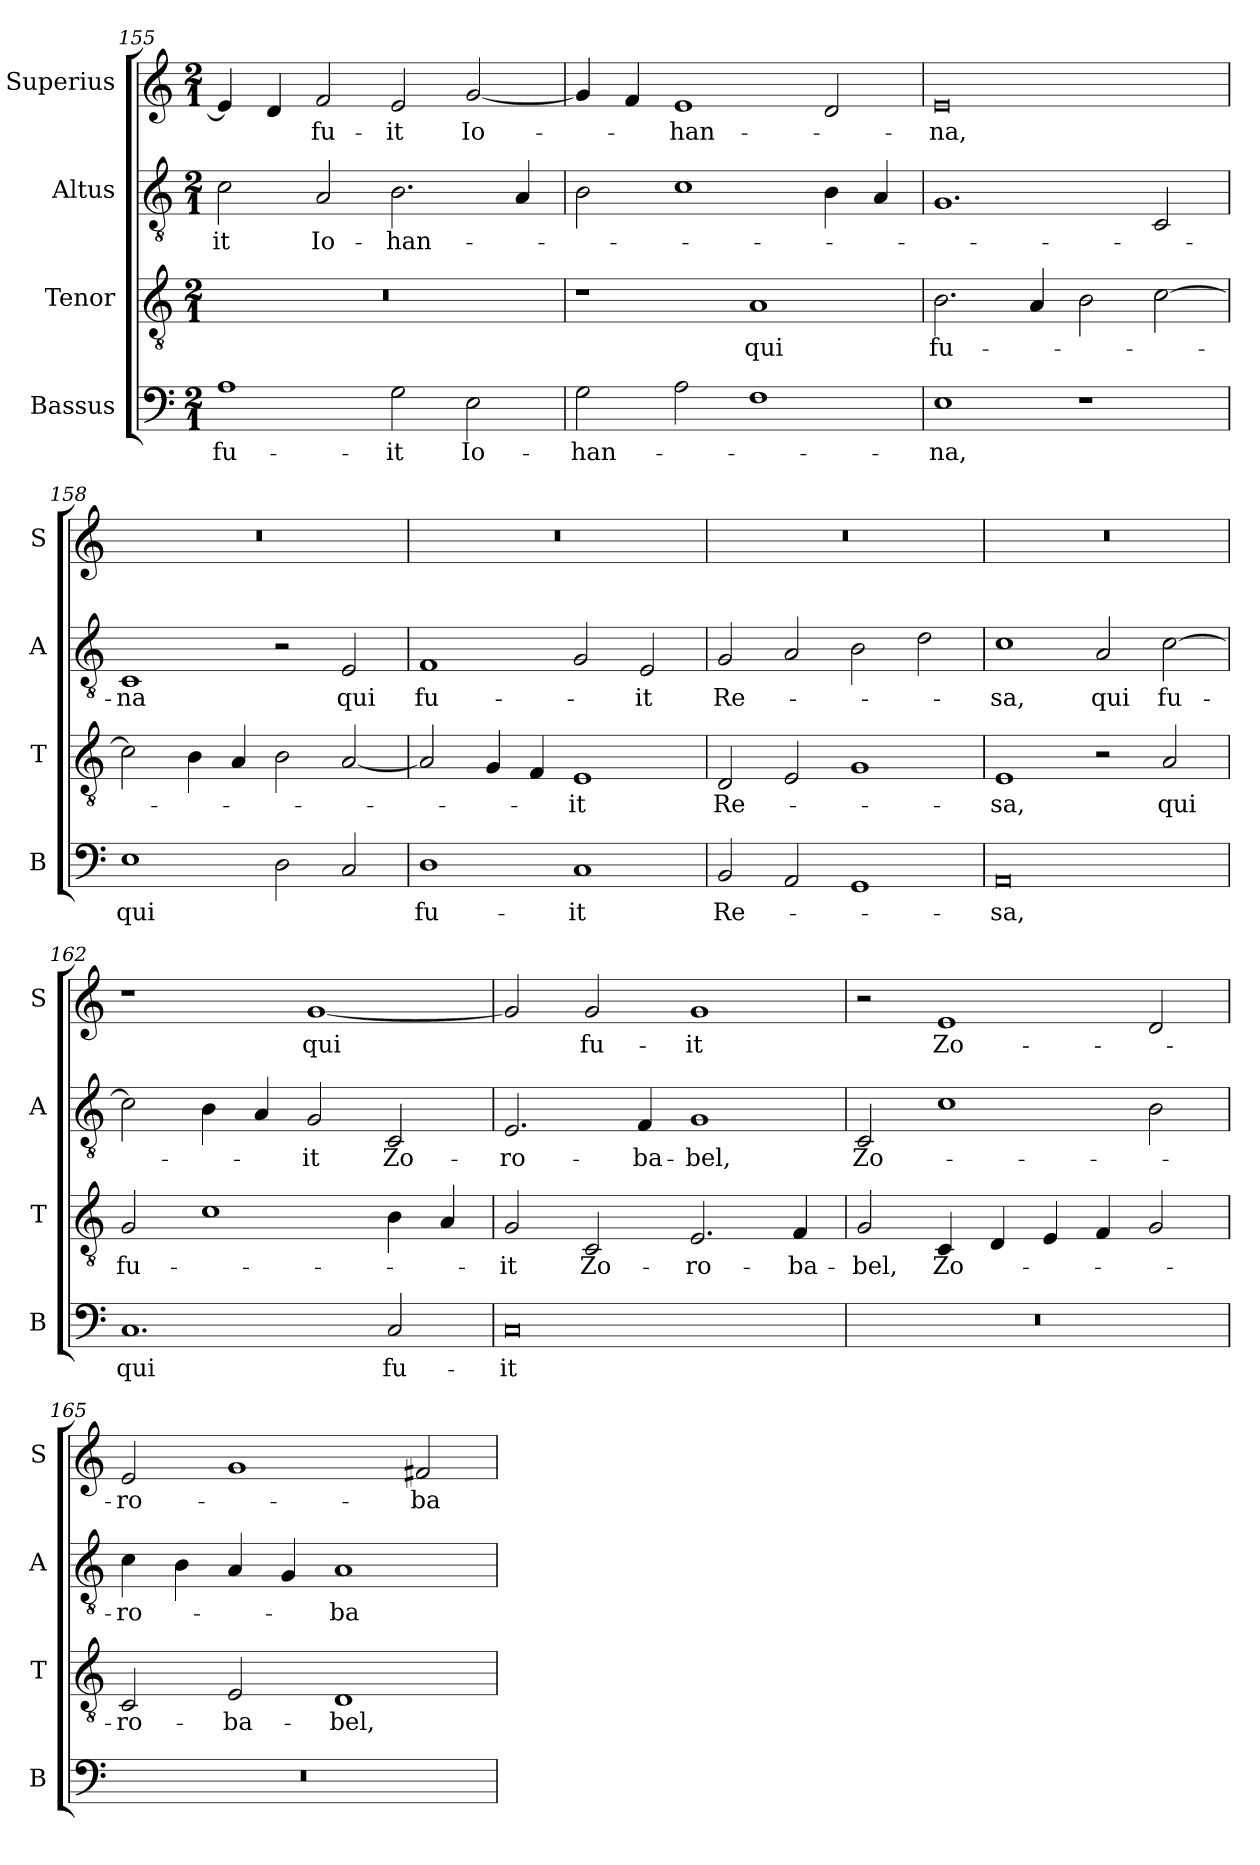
**kern	**text	**kern	**text	**kern	**text	**kern	**text
*part4	*part4	*part3	*part3	*part2	*part2	*part1	*part1
*staff4	*staff4	*staff3	*staff3	*staff2	*staff2	*staff1	*staff1
*I"Bassus	*	*I"Tenor	*	*I"Altus	*	*I"Superius	*
*I'B	*	*I'T	*	*I'A	*	*I'S	*
*clefF4	*	*clefGv2	*	*clefGv2	*	*clefG2	*
*k[]	*	*k[]	*	*k[]	*	*k[]	*
*M2/1	*	*M2/1	*	*M2/1	*	*M2/1	*
=155	=155	=155	=155	=155	=155	=155	=155
1A	fu-	0r	.	2c\	-it	4e/]	.
.	.	.	.	.	.	4d/	.
.	.	.	.	2A/	Io-	2f/	fu-
2G\	-it	.	.	2.B\	-han-	2e/	-it
2E\	Io-	.	.	.	.	[2g/	Io-
.	.	.	.	4A/	.	.	.
=156	=156	=156	=156	=156	=156	=156	=156
2G\	-han-	1r	.	2B\	.	4g/]	.
.	.	.	.	.	.	4f/	.
2A\	.	.	.	1c	.	1e	-han-
1F	.	1A	qui	.	.	.	.
.	.	.	.	4B\	.	2d/	.
.	.	.	.	4A/	.	.	.
=157	=157	=157	=157	=157	=157	=157	=157
1E	-na,	2.B\	fu-	1.G	.	0e	-na,
.	.	4A/	.	.	.	.	.
1r	.	2B\	.	.	.	.	.
.	.	[2c\	.	2C/	.	.	.
=158	=158	=158	=158	=158	=158	=158	=158
1E	qui	2c\]	.	1C	-na	0r	.
.	.	4B\	.	.	.	.	.
.	.	4A/	.	.	.	.	.
2D\	.	2B\	.	2r	.	.	.
2C/	.	[2A/	.	2E/	qui	.	.
=159	=159	=159	=159	=159	=159	=159	=159
1D	fu-	2A/]	.	1F	fu-	0r	.
.	.	4G/	.	.	.	.	.
.	.	4F/	.	.	.	.	.
1C	-it	1E	-it	2G/	.	.	.
.	.	.	.	2E/	-it	.	.
=160	=160	=160	=160	=160	=160	=160	=160
2BB/	Re-	2D/	Re-	2G/	Re-	0r	.
2AA/	.	2E/	.	2A/	.	.	.
1GG	.	1G	.	2B\	.	.	.
.	.	.	.	2d\	.	.	.
=161	=161	=161	=161	=161	=161	=161	=161
0AA	-sa,	1E	-sa,	1c	-sa,	0r	.
.	.	2r	.	2A/	qui	.	.
.	.	2A/	qui	[2c\	fu-	.	.
=162	=162	=162	=162	=162	=162	=162	=162
1.C	qui	2G/	fu-	2c\]	.	1r	.
.	.	1c	.	4B\	.	.	.
.	.	.	.	4A/	.	.	.
.	.	.	.	2G/	-it	[1g	qui
2C/	fu-	4B\	.	2C/	Zo-	.	.
.	.	4A/	.	.	.	.	.
=163	=163	=163	=163	=163	=163	=163	=163
0C	-it	2G/	-it	2.E/	-ro-	2g/]	.
.	.	2C/	Zo-	.	.	2g/	fu-
.	.	.	.	4F/	-ba-	.	.
.	.	2.E/	-ro-	1G	-bel,	1g	-it
.	.	4F/	-ba-	.	.	.	.
=164	=164	=164	=164	=164	=164	=164	=164
0r	.	2G/	-bel,	2C/	Zo-	2r	.
.	.	4C/	Zo-	1c	.	1e	Zo-
.	.	4D/	.	.	.	.	.
.	.	4E/	.	.	.	.	.
.	.	4F/	.	.	.	.	.
.	.	2G/	.	2B\	.	2d/	.
=165	=165	=165	=165	=165	=165	=165	=165
0r	.	2C/	-ro-	4c\	-ro-	2e/	-ro-
.	.	.	.	4B\	.	.	.
.	.	2E/	-ba-	4A/	.	1g	.
.	.	.	.	4G/	.	.	.
.	.	1D	-bel,	1A	-ba-	.	.
.	.	.	.	.	.	2f#X/	-ba-
=	=	=	=	=	=	=	=
*-	*-	*-	*-	*-	*-	*-	*-
